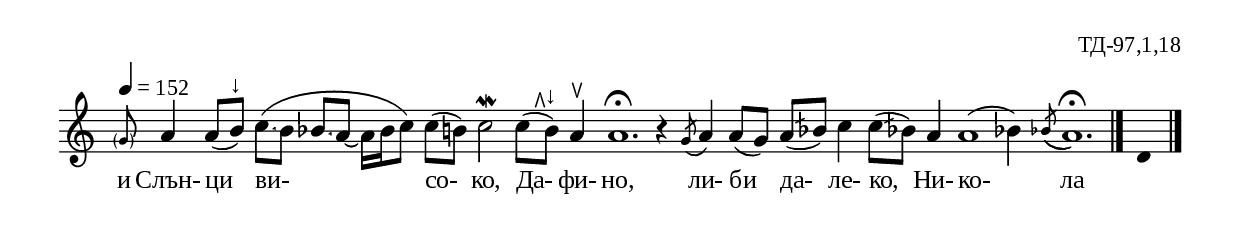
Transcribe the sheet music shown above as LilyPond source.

%{
TD_097_1_18
%}

\include "td-preamble.ly"
\include "makam.ly"

\score {
\relative c'' {
\tempo 4 = 152
%\time 5/16
\cadenzaOn
\parG
\ii \parenthesize g8 
\override Glissando #'style = #'zigzag
a4 a8[( b^↓]) c[(\glissando b] bfk[\glissando a]~ a16[ bfk c8]) c[( b]) c2\mordent 
c8[( s^\rtoe b^↓]) a4^\ltoe a1.\fermata r4
\bar ""
\acciaccatura g8 a4 a8[( g]) a[( bfb]) c4 c8[( bfb!)] a4 a1( bfk4) 
\acciaccatura bfk!8( a1.\fermata)
 \bar "|." 
s4 \fixB d,
 \bar "|."  
}
\addlyrics { и Слън- ци ви- со- ко, Да- фи- но, ли- би да- ле- ко, Ни- ко- ла }
%
\layout {
     \context { 
	    \Staff \remove "Time_signature_engraver" } 
  indent = #0
  line-width = 190\mm
  ragged-right=##f
}
%
\midi { 
	\context {
		\Score
		tempoWholesPerMinute = #(ly:make-moment 152 4)
		}
	}
}
%
\header{
  opus = "ТД-97,1,18"
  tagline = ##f
}


